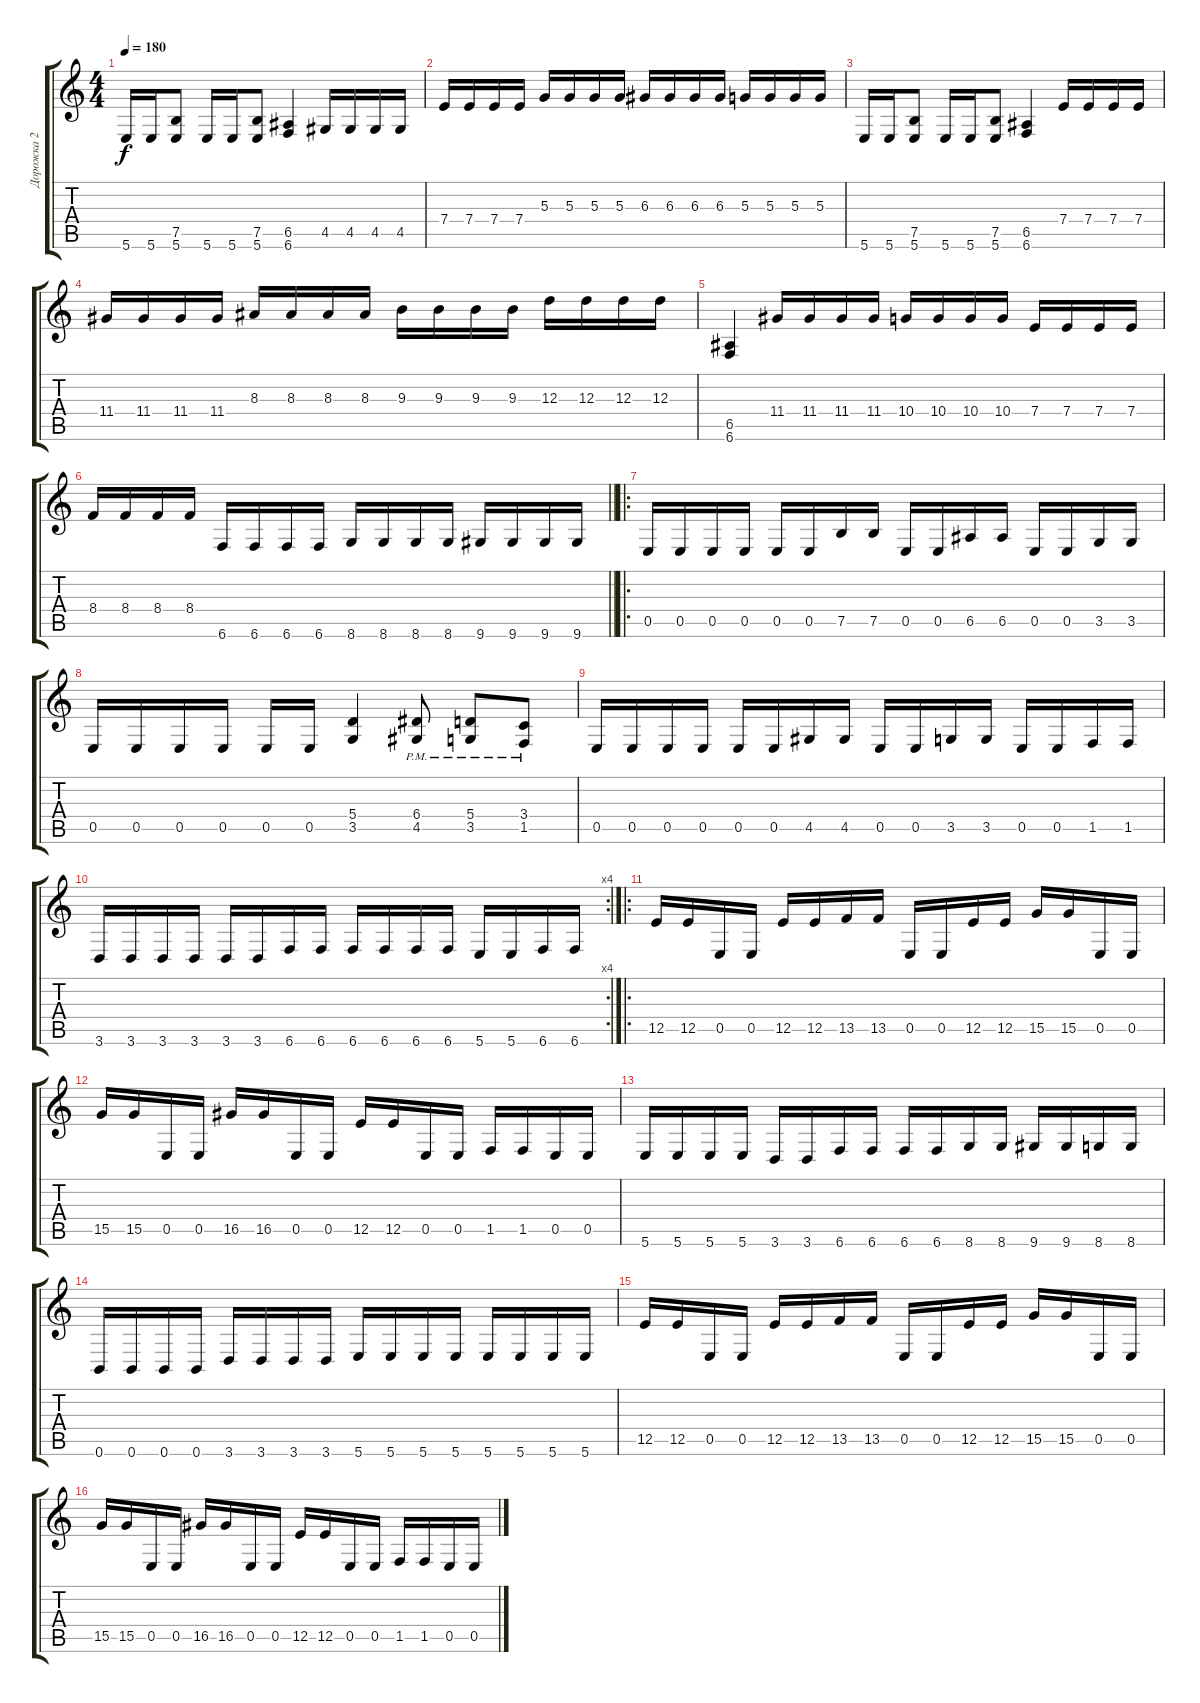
\track ("Дорожка 2" "Дорожка 2") {instrument distortionguitar}
\staff {score tabs}
\tuning (B3 Gb3 D3 A2 E2 B1) {hide}
\ts (4 4)
\tempo 180
\clef g2
\ks c
5.6.16{dy f} 5.6.16 (7.5 5.6).8 5.6.16 5.6.16 (7.5 5.6).8 (6.5 6.6).4 4.5.16 4.5.16 4.5.16 4.5.16 |
7.4.16 7.4.16 7.4.16 7.4.16 5.3.16 5.3.16 5.3.16 5.3.16 6.3.16 6.3.16 6.3.16 6.3.16 5.3.16 5.3.16 5.3.16 5.3.16 |
5.6.16 5.6.16 (7.5 5.6).8 5.6.16 5.6.16 (7.5 5.6).8 (6.5 6.6).4 7.4.16 7.4.16 7.4.16 7.4.16 |
11.4.16 11.4.16 11.4.16 11.4.16 8.3.16 8.3.16 8.3.16 8.3.16 9.3.16 9.3.16 9.3.16 9.3.16 12.3.16 12.3.16 12.3.16 12.3.16 |
(6.5 6.6).4 11.4.16 11.4.16 11.4.16 11.4.16 10.4.16 10.4.16 10.4.16 10.4.16 7.4.16 7.4.16 7.4.16 7.4.16 |
\barLineRight lightlight
8.4.16 8.4.16 8.4.16 8.4.16 6.6.16 6.6.16 6.6.16 6.6.16 8.6.16 8.6.16 8.6.16 8.6.16 9.6.16 9.6.16 9.6.16 9.6.16 |
\ro
0.5.16 0.5.16 0.5.16 0.5.16 0.5.16 0.5.16 7.5.16 7.5.16 0.5.16 0.5.16 6.5.16 6.5.16 0.5.16 0.5.16 3.5.16 3.5.16 |
0.5.16 0.5.16 0.5.16 0.5.16 0.5.16 0.5.16 (5.4 3.5).4 (6.4{pm} 4.5{pm}).8 (5.4{pm} 3.5{pm}).8 (3.4{pm} 1.5{pm}).8 |
0.5.16 0.5.16 0.5.16 0.5.16 0.5.16 0.5.16 4.5.16 4.5.16 0.5.16 0.5.16 3.5.16 3.5.16 0.5.16 0.5.16 1.5.16 1.5.16 |
\rc 4
3.6.16 3.6.16 3.6.16 3.6.16 3.6.16 3.6.16 6.6.16 6.6.16 6.6.16 6.6.16 6.6.16 6.6.16 5.6.16 5.6.16 6.6.16 6.6.16 |
\ro
12.5.16 12.5.16 0.5.16 0.5.16 12.5.16 12.5.16 13.5.16 13.5.16 0.5.16 0.5.16 12.5.16 12.5.16 15.5.16 15.5.16 0.5.16 0.5.16 |
15.5.16 15.5.16 0.5.16 0.5.16 16.5.16 16.5.16 0.5.16 0.5.16 12.5.16 12.5.16 0.5.16 0.5.16 1.5.16 1.5.16 0.5.16 0.5.16 |
5.6.16 5.6.16 5.6.16 5.6.16 3.6.16 3.6.16 6.6.16 6.6.16 6.6.16 6.6.16 8.6.16 8.6.16 9.6.16 9.6.16 8.6.16 8.6.16 |
0.6.16 0.6.16 0.6.16 0.6.16 3.6.16 3.6.16 3.6.16 3.6.16 5.6.16 5.6.16 5.6.16 5.6.16 5.6.16 5.6.16 5.6.16 5.6.16 |
12.5.16 12.5.16 0.5.16 0.5.16 12.5.16 12.5.16 13.5.16 13.5.16 0.5.16 0.5.16 12.5.16 12.5.16 15.5.16 15.5.16 0.5.16 0.5.16 |
15.5.16 15.5.16 0.5.16 0.5.16 16.5.16 16.5.16 0.5.16 0.5.16 12.5.16 12.5.16 0.5.16 0.5.16 1.5.16 1.5.16 0.5.16 0.5.16
